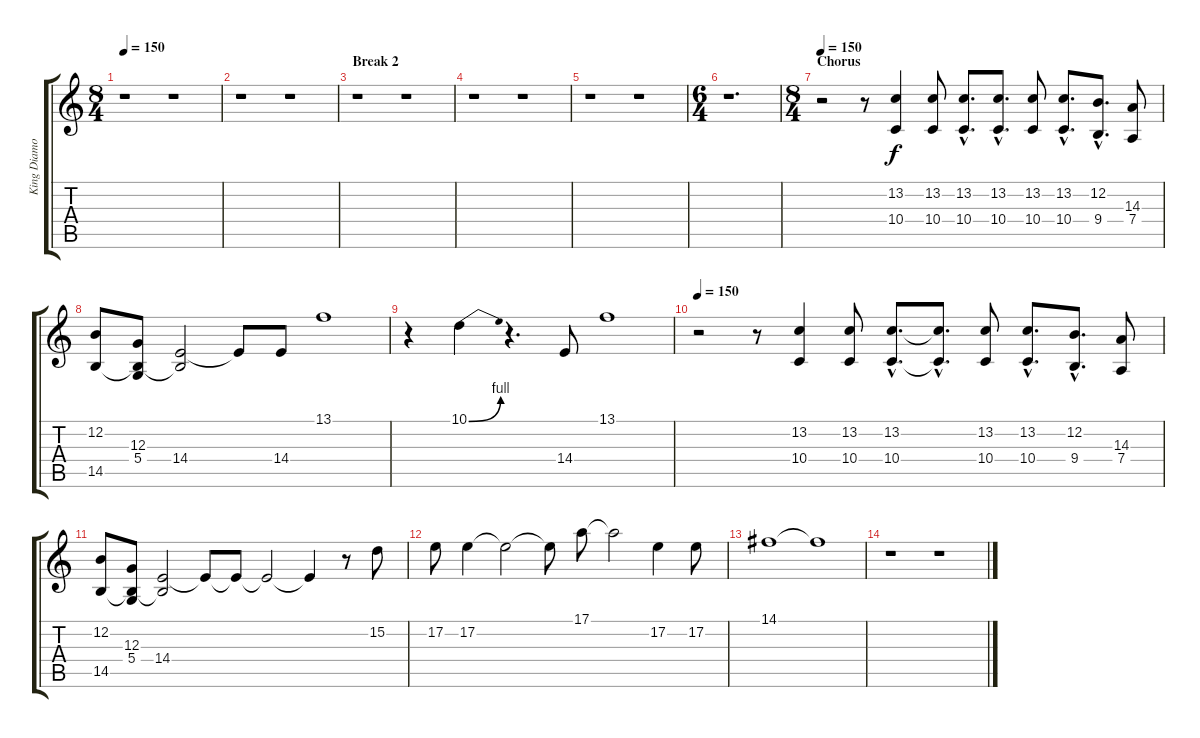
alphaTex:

\track ("King Diamond - Voice" "King Diamo") {instrument cello}
\staff {score tabs}
\tuning (E4 B3 G3 D3 A2 E2) {hide}
\ts (8 4)
\tempo 150
\clef g2
\ks c
r.1{dy f} r.1 |
r.1 r.1 |
\section ("" "Break 2")
r.1 r.1 |
r.1 r.1 |
r.1 r.1 |
\ts (6 4)
r.1{d} |
\ts (8 4)
\section ("" "Chorus")
\tempo 150
r.2 r.8 (13.2 10.4).4 (13.2 10.4).8 (13.2{hac} 10.4{hac}).8{d} (13.2{hac} 10.4{hac}).8{d} (13.2 10.4).8 (13.2{hac} 10.4{hac}).8{d} (12.2{hac} 9.4{hac}).8{d} (14.3 7.4).8 |
(12.2 14.5).8 (12.3 5.4 14.5{t}).8 (14.4 14.5{t}).2 14.4{t}.8 14.4.8 13.1.1 |
r.4 10.1{be (bend 0 0 60 4)}.4 r.4{d} 14.4.8 13.1.1 |
\tempo 150
r.2 r.8 (13.2 10.4).4 (13.2 10.4).8 (13.2{hac} 10.4{hac}).8{d} (13.2{hac t} 10.4{hac t}).8{d} (13.2 10.4).8 (13.2{hac} 10.4{hac}).8{d} (12.2{hac} 9.4{hac}).8{d} (14.3 7.4).8 |
(12.2 14.5).8 (12.3 5.4 14.5{t}).8 (14.4 14.5{t}).2 14.4{t}.8 14.4{t}.8 14.4{t}.2 14.4{t}.4 r.8 15.2.8 |
17.2.8 17.2.4 17.2{t}.2 17.2{t}.8 17.1.8 17.1{t}.2 17.2.4 17.2.8 |
14.1.1 14.1{t}.1 |
r.1 r.1
